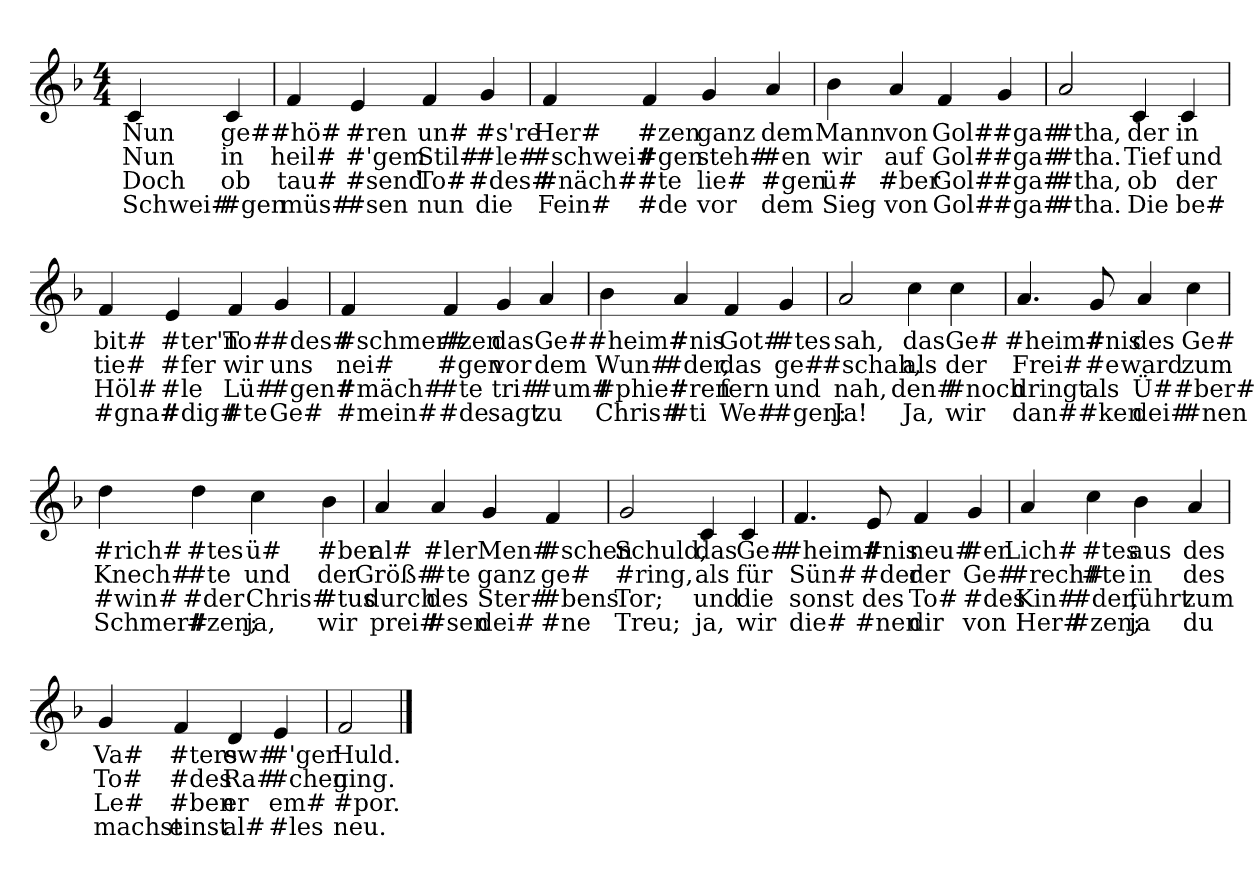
**kern	**text	**text	**text	**text
*part1	*part1	*part1	*part1	*part1
*staff1	*staff1	*staff1	*staff1	*staff1
*clefG2	*	*	*	*
*k[b-]	*	*	*	*
*M4/4	*	*	*	*
=	=	=	=	=
4c	Nun	Nun	Doch	Schwei#
4c	ge#	in	ob	#gen
=	=	=	=	=
4f	#hö#	heil#	tau#	müs#
4e	#ren	#'gem	#send	#sen
4f	un#	Stil#	To#	nun
4g	#s're	#le#	#des#	die
=	=	=	=	=
4f	Her#	#schwei#	#näch#	Fein#
4f	#zen	#gen	#te	#de
4g	ganz	steh#	lie#	vor
4a	dem	#en	#gen	dem
=	=	=	=	=
4b-	Mann	wir	ü#	Sieg
4a	von	auf	#ber	von
4f	Gol#	Gol#	Gol#	Gol#
4g	#ga#	#ga#	#ga#	#ga#
=	=	=	=	=
2a	#tha,	#tha.	#tha,	#tha.
4c	der	Tief	ob	Die
4c	in	und	der	be#
=	=	=	=	=
4f	bit#	tie#	Höl#	#gna#
4e	#ter'n	#fer	#le	#dig#
4f	To#	wir	Lü#	#te
4g	#des#	uns	#gen#	Ge#
=	=	=	=	=
4f	#schmer#	nei#	#mäch#	#mein#
4f	#zen	#gen	#te	#de
4g	das	vor	tri#	sagt
4a	Ge#	dem	#um#	zu
=	=	=	=	=
4b-	#heim#	Wun#	#phie#	Chris#
4a	#nis	#der,	#ren	#ti
4f	Got#	das	fern	We#
4g	#tes	ge#	und	#gen:
=	=	=	=	=
2a	sah,	#schah,	nah,	Ja!
4cc	das	als	den#	Ja,
4cc	Ge#	der	#noch	wir
=	=	=	=	=
4.a	#heim#	Frei#	dringt	dan#
8g	#nis	#e	als	#ken
4a	des	ward	Ü#	dei#
4cc	Ge#	zum	#ber#	#nen
=	=	=	=	=
4dd	#rich#	Knech#	#win#	Schmer#
4dd	#tes	#te	#der	#zen;
4cc	ü#	und	Chris#	ja,
4b-	#ber	der	#tus	wir
=	=	=	=	=
4a	al#	Größ#	durch	prei#
4a	#ler	#te	des	#sen
4g	Men#	ganz	Ster#	dei#
4f	#schen	ge#	#bens	#ne
=	=	=	=	=
2g	Schuld,	#ring,	Tor;	Treu;
4c	das	als	und	ja,
4c	Ge#	für	die	wir
=	=	=	=	=
4.f	#heim#	Sün#	sonst	die#
8e	#nis	#der	des	#nen
4f	neu#	der	To#	dir
4g	#en	Ge#	#des	von
=	=	=	=	=
4a	Lich#	#rech#	Kin#	Her#
4cc	#tes	#te	#der,	#zen;
4b-	aus	in	führt	ja
4a	des	des	zum	du
=	=	=	=	=
4g	Va#	To#	Le#	machst
4f	#ters	#des	#ben	einst
4d	ew#	Ra#	er	al#
4e	#'ger	#chen	em#	#les
=	=	=	=	=
2f	Huld.	ging.	#por.	neu.
==	==	==	==	==
*-	*-	*-	*-	*-
